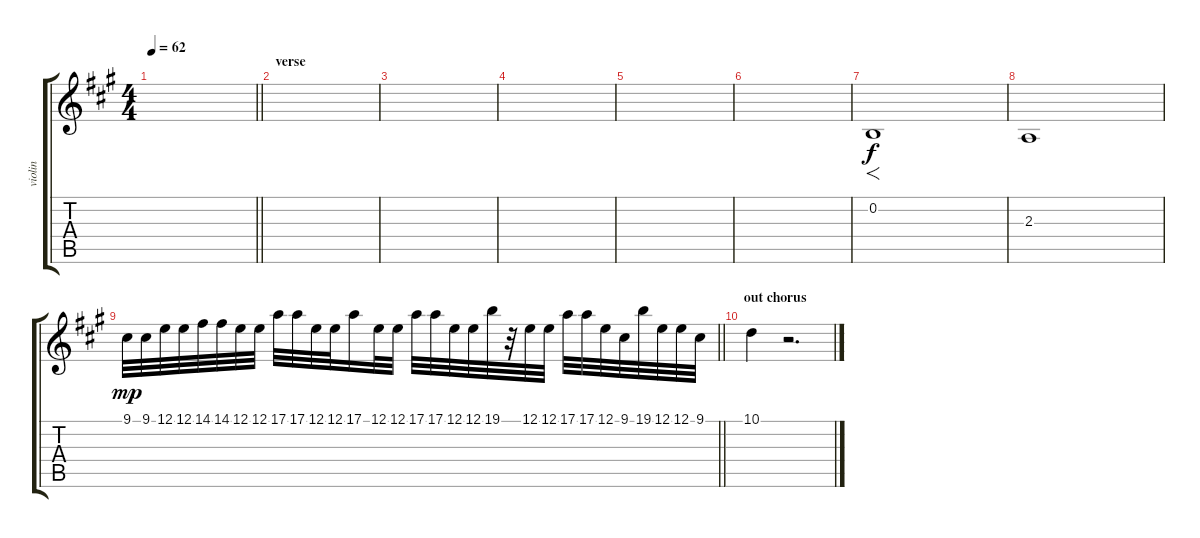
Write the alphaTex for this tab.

\track ("violin" "violin") {instrument violin}
\staff {score tabs}
\tuning (E4 B3 G3 D3 A2 E2) {hide}
\ts (4 4)
\tempo 62
\clef g2
\barLineRight lightlight
\ks a
|
\section ("" "verse")
|
|
|
|
|
0.2.1{f volume 8} |
2.3.1 |
\barLineRight lightlight
9.1.32{dy mp volume 10 instrument violin} 9.1.32 12.1.32 12.1.32 14.1.32 14.1.32 12.1.32 12.1.32 17.1.32 17.1.32 12.1.32 12.1.32 17.1.16 12.1.32 12.1.32 17.1.32 17.1.32 12.1.32 12.1.32 19.1.32 r.32 12.1.32 12.1.32 17.1.32 17.1.32 12.1.32 9.1.32 19.1.32 12.1.32 12.1.32 9.1.32 |
\section ("" "out chorus")
10.1.4 r.2{d}
